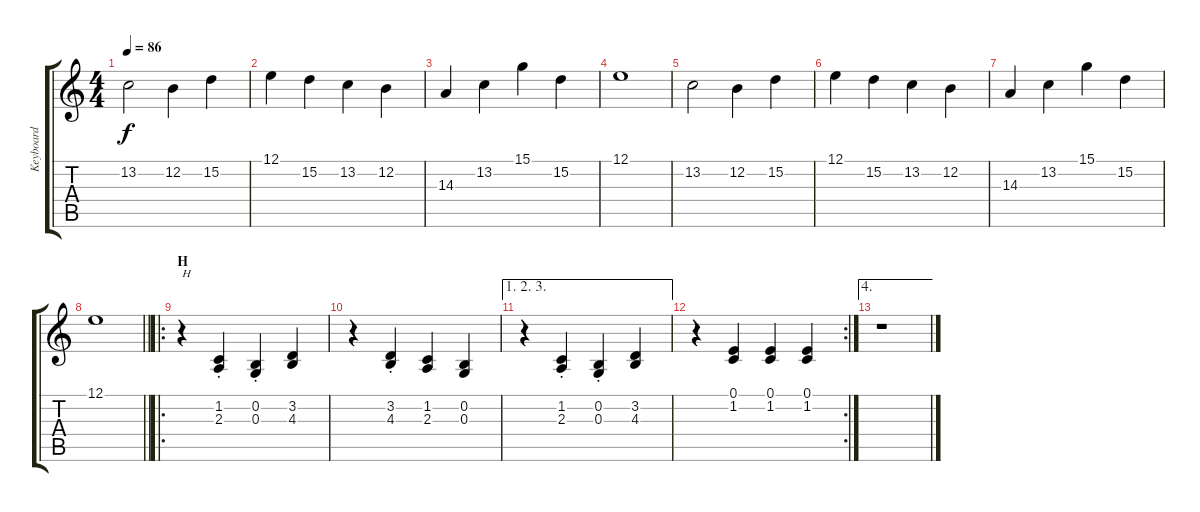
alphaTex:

\track ("Keyboard" "Keyboard") {instrument stringensemble1}
\staff {score tabs}
\tuning (E4 B3 G3 D3 A2 E2) {hide}
\ts (4 4)
\tempo 86
\clef g2
\ks c
13.2.2{dy f} 12.2.4 15.2.4 |
12.1.4 15.2.4 13.2.4 12.2.4 |
14.3.4 13.2.4 15.1.4 15.2.4 |
12.1.1 |
13.2.2 12.2.4 15.2.4 |
12.1.4 15.2.4 13.2.4 12.2.4 |
14.3.4 13.2.4 15.1.4 15.2.4 |
\barLineRight lightlight
12.1.1 |
\ro
\section ("" "H")
r.4{txt "H"} (1.2{st} 2.3{st}).4 (0.2{st} 0.3{st}).4 (3.2 4.3).4 |
r.4 (3.2{st} 4.3{st}).4 (1.2 2.3).4 (0.2 0.3).4 |
\ae (1 2 3)
r.4 (1.2{st} 2.3{st}).4 (0.2{st} 0.3{st}).4 (3.2 4.3).4 |
\rc 2
r.4 (0.1 1.2).4 (0.1 1.2).4 (0.1 1.2).4 |
\ae 4
r.1
